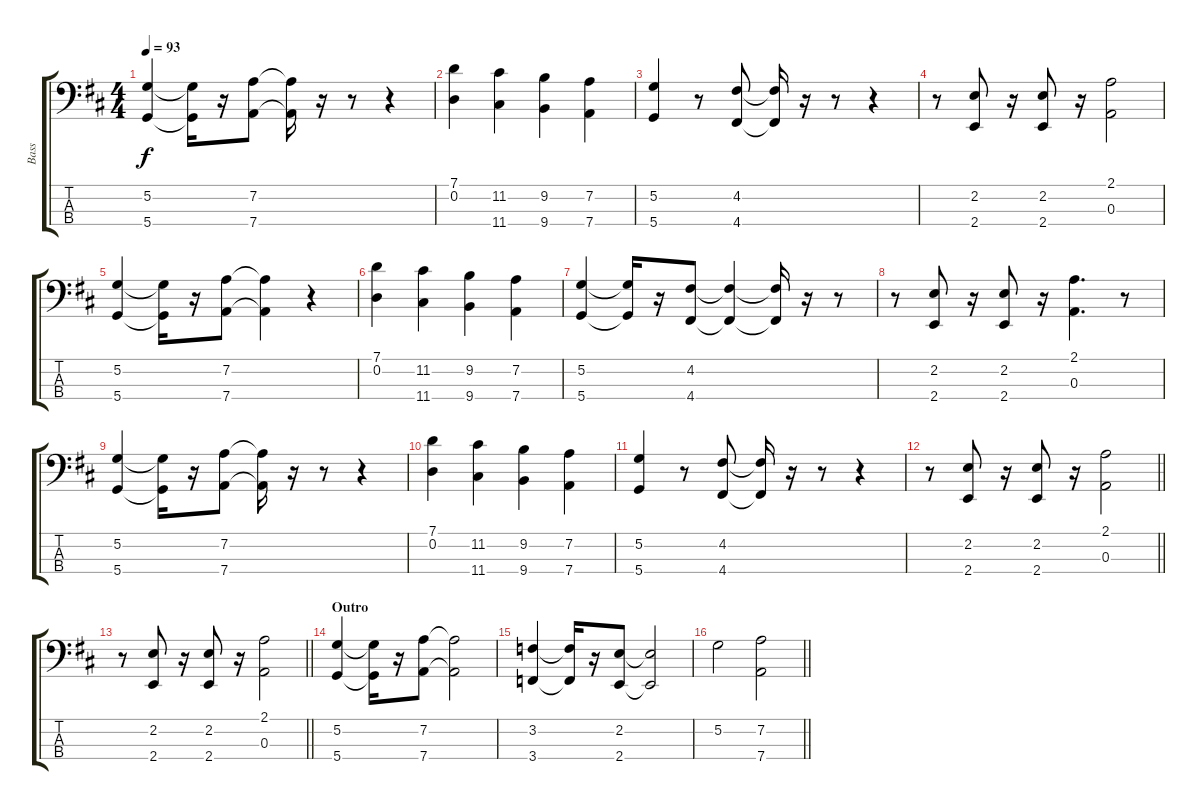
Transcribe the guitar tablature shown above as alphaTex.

\track ("Bass" "Bass") {instrument fretlessbass}
\staff {score tabs}
\tuning (G2 D2 A1 D1) {hide}
\ts (4 4)
\tempo 93
\clef f4
\ks d
(5.2 5.4).4{dy f} (5.2{t} 5.4{t}).16 r.16 (7.2 7.4).8 (7.2{t} 7.4{t}).16 r.16 r.8 r.4 |
(7.1 0.2).4 (11.2 11.4).4 (9.2 9.4).4 (7.2 7.4).4 |
(5.2 5.4).4 r.8 (4.2 4.4).8 (4.2{t} 4.4{t}).16 r.16 r.8 r.4 |
r.8 (2.2 2.4).8 r.16 (2.2 2.4).8 r.16 (2.1 0.3).2 |
(5.2 5.4).4 (5.2{t} 5.4{t}).16 r.16 (7.2 7.4).8 (7.2{t} 7.4{t}).4 r.4 |
(7.1 0.2).4 (11.2 11.4).4 (9.2 9.4).4 (7.2 7.4).4 |
(5.2 5.4).4 (5.2{t} 5.4{t}).16 r.16 (4.2 4.4).8 (4.2{t} 4.4{t}).4 (4.2{t} 4.4{t}).16 r.16 r.8 |
r.8 (2.2 2.4).8 r.16 (2.2 2.4).8 r.16 (2.1 0.3).4{d} r.8 |
(5.2 5.4).4 (5.2{t} 5.4{t}).16 r.16 (7.2 7.4).8 (7.2{t} 7.4{t}).16 r.16 r.8 r.4 |
(7.1 0.2).4 (11.2 11.4).4 (9.2 9.4).4 (7.2 7.4).4 |
(5.2 5.4).4 r.8 (4.2 4.4).8 (4.2{t} 4.4{t}).16 r.16 r.8 r.4 |
\barLineRight lightlight
r.8 (2.2 2.4).8 r.16 (2.2 2.4).8 r.16 (2.1 0.3).2 |
\barLineRight lightlight
r.8 (2.2 2.4).8 r.16 (2.2 2.4).8 r.16 (2.1 0.3).2 |
\section ("" "Outro")
(5.2 5.4).4 (5.2{t} 5.4{t}).16 r.16 (7.2 7.4).8 (7.2{t} 7.4{t}).2 |
(3.2 3.4).4 (3.2{t} 3.4{t}).16 r.16 (2.2 2.4).8 (2.2{t} 2.4{t}).2 |
\barLineRight lightlight
5.2.2 (7.2 7.4).2
